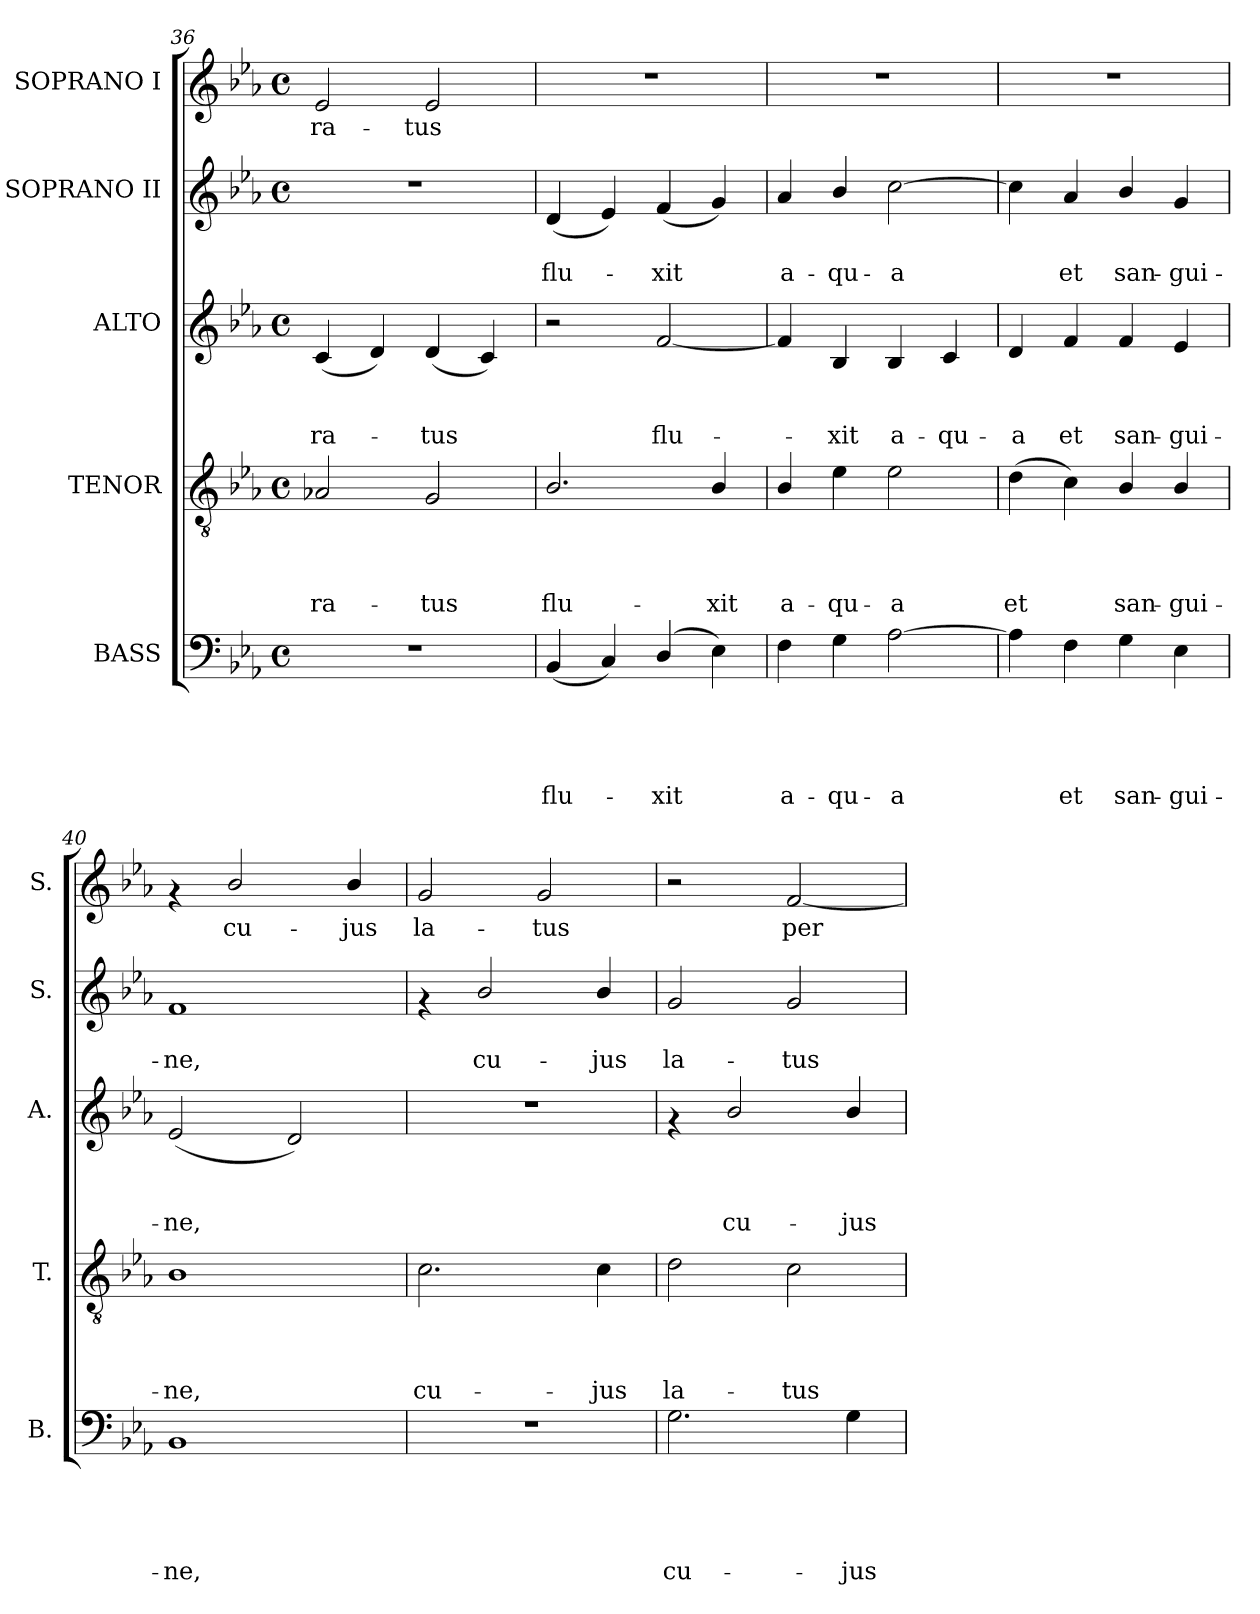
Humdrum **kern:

**kern	**text	**text	**text	**text	**text	**kern	**text	**text	**text	**text	**kern	**text	**text	**text	**kern	**text	**text	**kern	**text
*part5	*part5	*part5	*part5	*part5	*part5	*part4	*part4	*part4	*part4	*part4	*part3	*part3	*part3	*part3	*part2	*part2	*part2	*part1	*part1
*staff5	*staff5	*staff5	*staff5	*staff5	*staff5	*staff4	*staff4	*staff4	*staff4	*staff4	*staff3	*staff3	*staff3	*staff3	*staff2	*staff2	*staff2	*staff1	*staff1
*I"BASS	*	*	*	*	*	*I"TENOR	*	*	*	*	*I"ALTO	*	*	*	*I"SOPRANO II	*	*	*I"SOPRANO I	*
*I'B.	*	*	*	*	*	*I'T.	*	*	*	*	*I'A.	*	*	*	*I'S.	*	*	*I'S.	*
*clefF4	*	*	*	*	*	*clefGv2	*	*	*	*	*clefG2	*	*	*	*clefG2	*	*	*clefG2	*
*k[b-e-a-]	*	*	*	*	*	*k[b-e-a-]	*	*	*	*	*k[b-e-a-]	*	*	*	*k[b-e-a-]	*	*	*k[b-e-a-]	*
*E-:	*	*	*	*	*	*E-:	*	*	*	*	*E-:	*	*	*	*E-:	*	*	*E-:	*
*M4/4	*	*	*	*	*	*M4/4	*	*	*	*	*M4/4	*	*	*	*M4/4	*	*	*M4/4	*
*met(c)	*	*	*	*	*	*met(c)	*	*	*	*	*met(c)	*	*	*	*met(c)	*	*	*met(c)	*
=36	=36	=36	=36	=36	=36	=36	=36	=36	=36	=36	=36	=36	=36	=36	=36	=36	=36	=36	=36
!	!	!	!	!	!	!	!	!	!	!LO:LY:b	!	!	!	!LO:LY:b	!	!	!	!	!LO:LY:b
1r	.	.	.	.	.	2A-X/	.	.	.	-ra-	(<4c/	.	.	-ra-	1r	.	.	2e-/	-ra-
.	.	.	.	.	.	.	.	.	.	.	4d/)	.	.	.	.	.	.	.	.
!	!	!	!	!	!	!	!	!	!	!LO:LY:b	!	!	!	!LO:LY:b	!	!	!	!	!LO:LY:b
.	.	.	.	.	.	2G/	.	.	.	-tus	(<4d/	.	.	-tus	.	.	.	2e-/	-tus
.	.	.	.	.	.	.	.	.	.	.	4c/)	.	.	.	.	.	.	.	.
=37	=37	=37	=37	=37	=37	=37	=37	=37	=37	=37	=37	=37	=37	=37	=37	=37	=37	=37	=37
!	!	!	!	!	!LO:LY:b	!	!	!	!	!LO:LY:b	!	!	!	!	!	!	!LO:LY:b	!	!
(<4BB-/	.	.	.	.	flu-	2.B-/	.	.	.	flu-	2r	.	.	.	(<4d/	.	flu-	1r	.
4C/)	.	.	.	.	.	.	.	.	.	.	.	.	.	.	4e-/)	.	.	.	.
!	!	!	!	!	!LO:LY:b	!	!	!	!	!	!	!	!	!LO:LY:b	!	!	!LO:LY:b	!	!
(<4D/	.	.	.	.	-xit	.	.	.	.	.	[<2f/	.	.	flu-	(<4f/	.	-xit	.	.
!	!	!	!	!	!	!	!	!	!	!LO:LY:b	!	!	!	!	!	!	!	!	!
4E-\)	.	.	.	.	.	4B-/	.	.	.	-xit	.	.	.	.	4g/)	.	.	.	.
=38	=38	=38	=38	=38	=38	=38	=38	=38	=38	=38	=38	=38	=38	=38	=38	=38	=38	=38	=38
!	!	!	!	!	!LO:LY:b	!	!	!	!	!LO:LY:b	!	!	!	!	!	!	!LO:LY:b	!	!
4F\	.	.	.	.	a-	4B-/	.	.	.	a-	4f/]	.	.	.	4a-/	.	a-	1r	.
!	!	!	!	!	!LO:LY:b	!	!	!	!	!LO:LY:b	!	!	!	!LO:LY:b	!	!	!LO:LY:b	!	!
4G\	.	.	.	.	-qu-	4e-\	.	.	.	-qu-	4B-/	.	.	-xit	4b-/	.	-qu-	.	.
!	!	!	!	!	!LO:LY:b	!	!	!	!	!LO:LY:b	!	!	!	!LO:LY:b	!	!	!LO:LY:b	!	!
[>2A-\	.	.	.	.	-a	2e-\	.	.	.	-a	4B-/	.	.	a-	[>2cc\	.	-a	.	.
!	!	!	!	!	!	!	!	!	!	!	!	!	!	!LO:LY:b	!	!	!	!	!
.	.	.	.	.	.	.	.	.	.	.	4c/	.	.	-qu-	.	.	.	.	.
=39	=39	=39	=39	=39	=39	=39	=39	=39	=39	=39	=39	=39	=39	=39	=39	=39	=39	=39	=39
!	!	!	!	!	!	!	!	!	!	!LO:LY:b	!	!	!	!LO:LY:b	!	!	!	!	!
4A-\]	.	.	.	.	.	(>4d\	.	.	.	et	4d/	.	.	-a	4cc\]	.	.	1r	.
!	!	!	!	!	!LO:LY:b	!	!	!	!	!	!	!	!	!LO:LY:b	!	!	!LO:LY:b	!	!
4F\	.	.	.	.	et	4c\)	.	.	.	.	4f/	.	.	et	4a-/	.	et	.	.
!	!	!	!	!	!LO:LY:b	!	!	!	!	!LO:LY:b	!	!	!	!LO:LY:b	!	!	!LO:LY:b	!	!
4G\	.	.	.	.	san-	4B-/	.	.	.	san-	4f/	.	.	san-	4b-/	.	san-	.	.
!	!	!	!	!	!LO:LY:b	!	!	!	!	!LO:LY:b	!	!	!	!LO:LY:b	!	!	!LO:LY:b	!	!
4E-\	.	.	.	.	-gui-	4B-/	.	.	.	-gui-	4e-/	.	.	-gui-	4g/	.	-gui-	.	.
=40	=40	=40	=40	=40	=40	=40	=40	=40	=40	=40	=40	=40	=40	=40	=40	=40	=40	=40	=40
!	!	!	!	!	!LO:LY:b	!	!	!	!	!LO:LY:b	!	!	!	!LO:LY:b	!	!	!LO:LY:b	!	!
1BB-	.	.	.	.	-ne,	1B-	.	.	.	-ne,	(<2e-/	.	.	-ne,	1f	.	-ne,	4rf	.
!	!	!	!	!	!	!	!	!	!	!	!	!	!	!	!	!	!	!	!LO:LY:b
.	.	.	.	.	.	.	.	.	.	.	.	.	.	.	.	.	.	2b-/	cu-
.	.	.	.	.	.	.	.	.	.	.	2d/)	.	.	.	.	.	.	.	.
!	!	!	!	!	!	!	!	!	!	!	!	!	!	!	!	!	!	!	!LO:LY:b
.	.	.	.	.	.	.	.	.	.	.	.	.	.	.	.	.	.	4b-/	-jus
=41	=41	=41	=41	=41	=41	=41	=41	=41	=41	=41	=41	=41	=41	=41	=41	=41	=41	=41	=41
!	!	!	!	!	!	!	!	!	!	!LO:LY:b	!	!	!	!	!	!	!	!	!LO:LY:b
1r	.	.	.	.	.	2.c\	.	.	.	cu-	1r	.	.	.	4rf	.	.	2g/	la-
!	!	!	!	!	!	!	!	!	!	!	!	!	!	!	!	!	!LO:LY:b	!	!
.	.	.	.	.	.	.	.	.	.	.	.	.	.	.	2b-/	.	cu-	.	.
!	!	!	!	!	!	!	!	!	!	!	!	!	!	!	!	!	!	!	!LO:LY:b
.	.	.	.	.	.	.	.	.	.	.	.	.	.	.	.	.	.	2g/	-tus
!	!	!	!	!	!	!	!	!	!	!LO:LY:b	!	!	!	!	!	!	!LO:LY:b	!	!
.	.	.	.	.	.	4c\	.	.	.	-jus	.	.	.	.	4b-/	.	-jus	.	.
!!LO:PB:g=z
=42	=42	=42	=42	=42	=42	=42	=42	=42	=42	=42	=42	=42	=42	=42	=42	=42	=42	=42	=42
!	!	!	!	!	!LO:LY:b	!	!	!	!	!LO:LY:b	!	!	!	!	!	!	!LO:LY:b	!	!
2.G\	.	.	.	.	cu-	2d\	.	.	.	la-	4rf	.	.	.	2g/	.	la-	2r	.
!	!	!	!	!	!	!	!	!	!	!	!	!	!	!LO:LY:b	!	!	!	!	!
.	.	.	.	.	.	.	.	.	.	.	2b-/	.	.	cu-	.	.	.	.	.
!	!	!	!	!	!	!	!	!	!	!LO:LY:b	!	!	!	!	!	!	!LO:LY:b	!	!LO:LY:b
.	.	.	.	.	.	2c\	.	.	.	-tus	.	.	.	.	2g/	.	-tus	[<2f/	per-
!	!	!	!	!	!LO:LY:b	!	!	!	!	!	!	!	!	!LO:LY:b	!	!	!	!	!
4G\	.	.	.	.	-jus	.	.	.	.	.	4b-/	.	.	-jus	.	.	.	.	.
=	=	=	=	=	=	=	=	=	=	=	=	=	=	=	=	=	=	=	=
*-	*-	*-	*-	*-	*-	*-	*-	*-	*-	*-	*-	*-	*-	*-	*-	*-	*-	*-	*-
